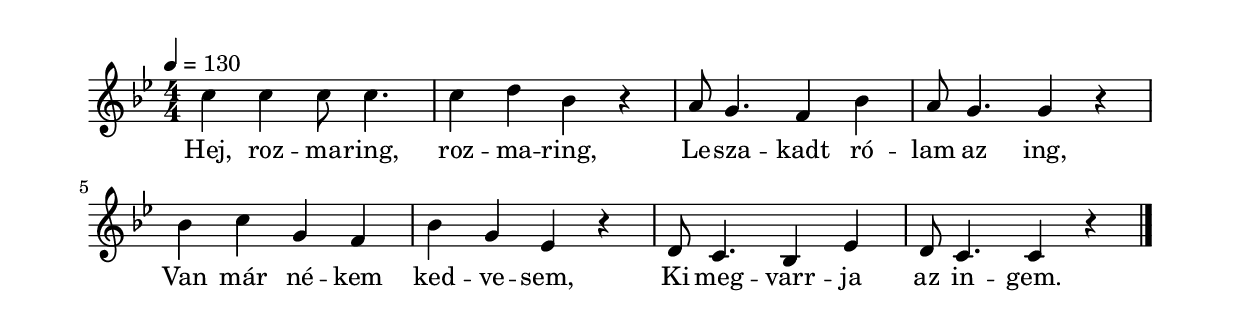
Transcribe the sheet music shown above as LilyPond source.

\paper {
  indent = 0\mm
  line-width = 180\mm
  oddHeaderMarkup = ""
  evenHeaderMarkup = ""
  oddFooterMarkup = ""
  evenFooterMarkup = ""
}

\score{
\relative c' {
\numericTimeSignature
\time 4/4
\key bes \major
\tempo 4 = 130
c'4 c c8 c4. c4 d bes r a8 g4. f4 bes a8 g4. g4 r 
bes4 c g f bes g es r d8 c4. bes4 es | d8 c4. c4 r\bar "|."
} 
\addlyrics {
  Hej, roz -- ma -- ring, roz -- ma -- ring,
  Le -- sza -- kadt ró -- lam az ing,
  Van már né -- kem ked -- ve -- sem,
  Ki meg -- varr -- ja az in -- gem.
  } 

\midi { }
\layout { }
}

\version "2.17.4"